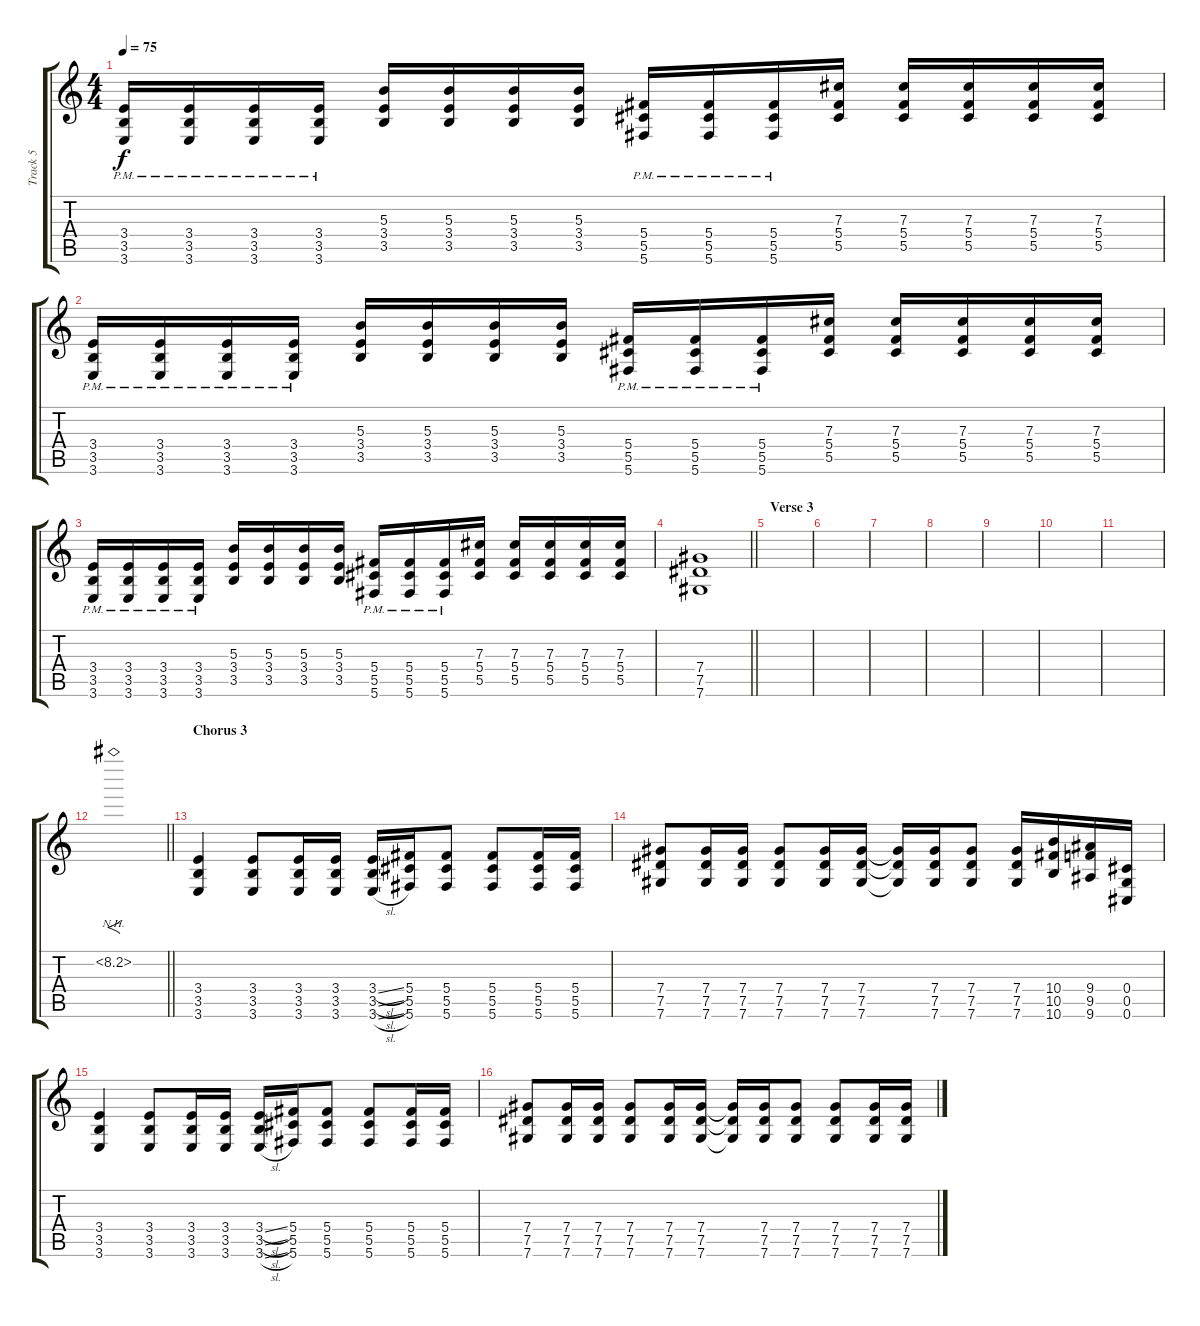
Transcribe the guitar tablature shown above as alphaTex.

\track ("Track 5" "Track 5") {instrument overdrivenguitar}
\staff {score tabs}
\tuning (Eb4 Bb3 Gb3 Db3 Ab2 Db2) {hide}
\ts (4 4)
\tempo 75
\clef g2
\ks c
(3.4{pm} 3.5{pm} 3.6{pm}).16{dy f} (3.4{pm} 3.5{pm} 3.6{pm}).16 (3.4{pm} 3.5{pm} 3.6{pm}).16 (3.4{pm} 3.5{pm} 3.6{pm}).16 (5.3 3.4 3.5).16 (5.3 3.4 3.5).16 (5.3 3.4 3.5).16 (5.3 3.4 3.5).16 (5.4{pm} 5.5{pm} 5.6{pm}).16 (5.4{pm} 5.5{pm} 5.6{pm}).16 (5.4{pm} 5.5{pm} 5.6{pm}).16 (7.3 5.4 5.5).16 (7.3 5.4 5.5).16 (7.3 5.4 5.5).16 (7.3 5.4 5.5).16 (7.3 5.4 5.5).16 |
(3.4{pm} 3.5{pm} 3.6{pm}).16 (3.4{pm} 3.5{pm} 3.6{pm}).16 (3.4{pm} 3.5{pm} 3.6{pm}).16 (3.4{pm} 3.5{pm} 3.6{pm}).16 (5.3 3.4 3.5).16 (5.3 3.4 3.5).16 (5.3 3.4 3.5).16 (5.3 3.4 3.5).16 (5.4{pm} 5.5{pm} 5.6{pm}).16 (5.4{pm} 5.5{pm} 5.6{pm}).16 (5.4{pm} 5.5{pm} 5.6{pm}).16 (7.3 5.4 5.5).16 (7.3 5.4 5.5).16 (7.3 5.4 5.5).16 (7.3 5.4 5.5).16 (7.3 5.4 5.5).16 |
(3.4{pm} 3.5{pm} 3.6{pm}).16 (3.4{pm} 3.5{pm} 3.6{pm}).16 (3.4{pm} 3.5{pm} 3.6{pm}).16 (3.4{pm} 3.5{pm} 3.6{pm}).16 (5.3 3.4 3.5).16 (5.3 3.4 3.5).16 (5.3 3.4 3.5).16 (5.3 3.4 3.5).16 (5.4{pm} 5.5{pm} 5.6{pm}).16 (5.4{pm} 5.5{pm} 5.6{pm}).16 (5.4{pm} 5.5{pm} 5.6{pm}).16 (7.3 5.4 5.5).16 (7.3 5.4 5.5).16 (7.3 5.4 5.5).16 (7.3 5.4 5.5).16 (7.3 5.4 5.5).16 |
\barLineRight lightlight
(7.4 7.5 7.6).1 |
\section ("" "Verse 3")
|
|
|
|
|
|
|
\barLineRight lightlight
8.2{nh}.1{f} |
\section ("" "Chorus 3")
(3.4 3.5 3.6).4 (3.4 3.5 3.6).8 (3.4 3.5 3.6).16 (3.4 3.5 3.6).16 (3.4{sl} 3.5{sl} 3.6{sl}).16 (5.4 5.5 5.6).16 (5.4 5.5 5.6).8 (5.4 5.5 5.6).8 (5.4 5.5 5.6).16 (5.4 5.5 5.6).16 |
(7.4 7.5 7.6).8 (7.4 7.5 7.6).16 (7.4 7.5 7.6).16 (7.4 7.5 7.6).8 (7.4 7.5 7.6).16 (7.4 7.5 7.6).16 (7.4{t} 7.5{t} 7.6{t}).16 (7.4 7.5 7.6).16 (7.4 7.5 7.6).8 (7.4 7.5 7.6).16 (10.4 10.5 10.6).16 (9.4 9.5 9.6).16 (0.4 0.5 0.6).16 |
(3.4 3.5 3.6).4 (3.4 3.5 3.6).8 (3.4 3.5 3.6).16 (3.4 3.5 3.6).16 (3.4{sl} 3.5{sl} 3.6{sl}).16 (5.4 5.5 5.6).16 (5.4 5.5 5.6).8 (5.4 5.5 5.6).8 (5.4 5.5 5.6).16 (5.4 5.5 5.6).16 |
(7.4 7.5 7.6).8 (7.4 7.5 7.6).16 (7.4 7.5 7.6).16 (7.4 7.5 7.6).8 (7.4 7.5 7.6).16 (7.4 7.5 7.6).16 (7.4{t} 7.5{t} 7.6{t}).16 (7.4 7.5 7.6).16 (7.4 7.5 7.6).8 (7.4 7.5 7.6).8 (7.4 7.5 7.6).16 (7.4 7.5 7.6).16
